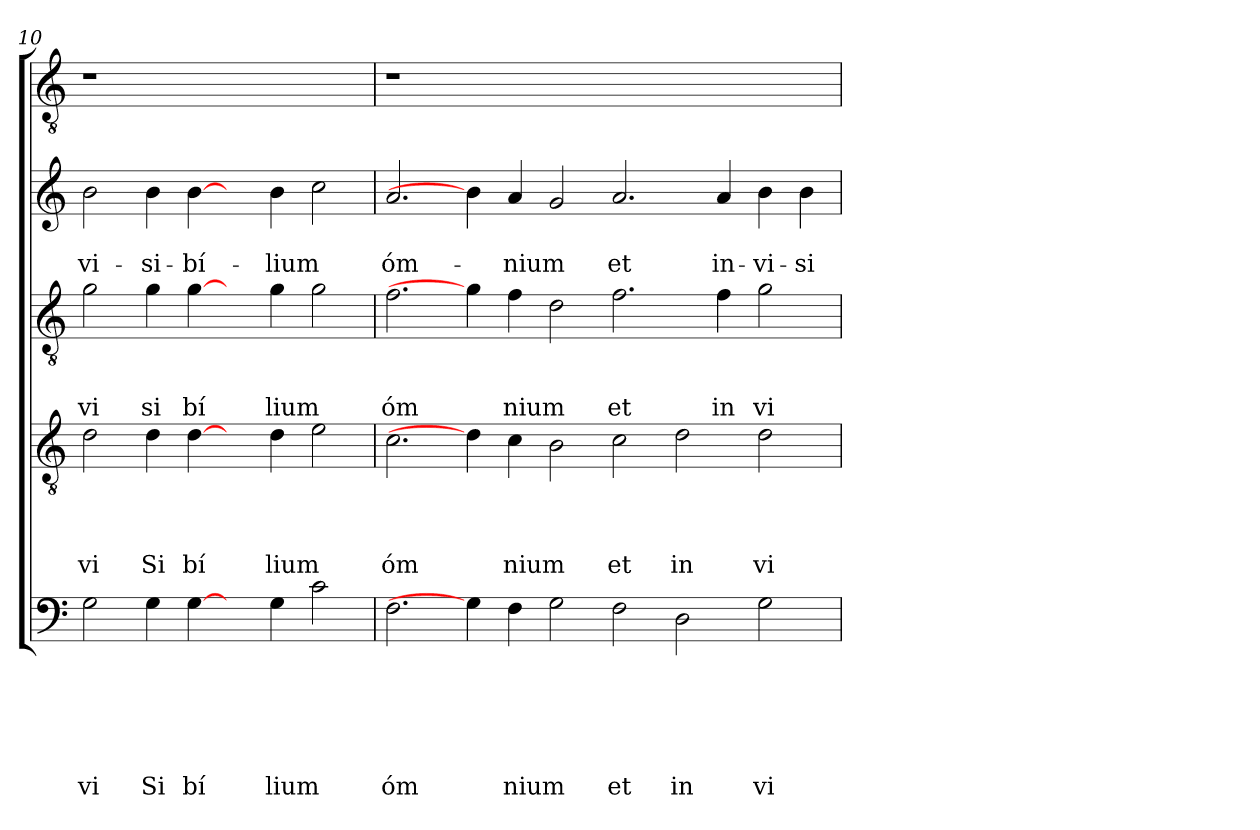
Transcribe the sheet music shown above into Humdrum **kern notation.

**kern	**text	**text	**text	**text	**text	**text	**kern	**text	**text	**text	**text	**kern	**text	**text	**text	**kern	**text	**text	**kern
*part5	*part5	*part5	*part5	*part5	*part5	*part5	*part4	*part4	*part4	*part4	*part4	*part3	*part3	*part3	*part3	*part2	*part2	*part2	*part1
*staff5	*staff5	*staff5	*staff5	*staff5	*staff5	*staff5	*staff4	*staff4	*staff4	*staff4	*staff4	*staff3	*staff3	*staff3	*staff3	*staff2	*staff2	*staff2	*staff1
*clefF4	*	*	*	*	*	*	*clefGv2	*	*	*	*	*clefGv2	*	*	*	*clefG2	*	*	*clefGv2
*k[]	*	*	*	*	*	*	*k[]	*	*	*	*	*k[]	*	*	*	*k[]	*	*	*k[]
*C:	*	*	*	*	*	*	*C:	*	*	*	*	*C:	*	*	*	*C:	*	*	*C:
=10	=10	=10	=10	=10	=10	=10	=10	=10	=10	=10	=10	=10	=10	=10	=10	=10	=10	=10	=10
!	!	!	!	!	!	!LO:LY:b	!	!	!	!	!LO:LY:b	!	!	!	!LO:LY:b	!	!	!LO:LY:b	!
2G\	.	.	.	.	.	vi	2d\	.	.	.	vi	2g\	.	.	vi	2b\	.	vi-	1r
!	!	!	!	!	!	!LO:LY:b	!	!	!	!	!LO:LY:b	!	!	!	!LO:LY:b	!	!	!LO:LY:b	!
4G\	.	.	.	.	.	Si	4d\	.	.	.	Si	4g\	.	.	si	4b\	.	-si-	.
!	!	!	!	!	!	!LO:LY:b	!	!	!	!	!LO:LY:b	!	!	!	!LO:LY:b	!	!	!LO:LY:b	!
[4G\	.	.	.	.	.	bí	[4d\	.	.	.	bí	[4g\	.	.	bí	[4b\	.	-bí-	.
4ryy	.	.	.	.	.	.	4ryy	.	.	.	.	4ryy	.	.	.	4ryy	.	.	1ryy
!	!	!	!	!	!	!LO:LY:b	!	!	!	!	!LO:LY:b	!	!	!	!LO:LY:b	!	!	!LO:LY:b	!
4G\	.	.	.	.	.	lium	4d\	.	.	.	lium	4g\	.	.	lium	4b\	.	-lium	.
2c\	.	.	.	.	.	.	2e\	.	.	.	.	2g\	.	.	.	2cc\	.	.	.
=11	=11	=11	=11	=11	=11	=11	=11	=11	=11	=11	=11	=11	=11	=11	=11	=11	=11	=11	=11
!	!	!	!	!	!	!LO:LY:b	!	!	!	!	!LO:LY:b	!	!	!	!LO:LY:b	!	!	!LO:LY:b	!
2.F\	.	.	.	.	.	óm	2.c\	.	.	.	óm	2.f\	.	.	óm	2.a/	.	óm-	1r
4G\]	.	.	.	.	.	.	4d\]	.	.	.	.	4g\]	.	.	.	4b\]	.	.	.
!	!	!	!	!	!	!LO:LY:b	!	!	!	!	!LO:LY:b	!	!	!	!LO:LY:b	!	!	!LO:LY:b	!
4F\	.	.	.	.	.	nium	4c\	.	.	.	nium	4f\	.	.	nium	4a/	.	-nium	0ryy
2G\	.	.	.	.	.	.	2B\	.	.	.	.	2d\	.	.	.	2g/	.	.	.
!	!	!	!	!	!	!LO:LY:b	!	!	!	!	!LO:LY:b	!	!	!	!LO:LY:b	!	!	!LO:LY:b	!
2F\	.	.	.	.	.	et	2c\	.	.	.	et	2.f\	.	.	et	2.a/	.	et	.
!	!	!	!	!	!	!LO:LY:b	!	!	!	!	!LO:LY:b	!	!	!	!	!	!	!	!
2D\	.	.	.	.	.	in	2d\	.	.	.	in	.	.	.	.	.	.	.	.
!	!	!	!	!	!	!	!	!	!	!	!	!	!	!	!LO:LY:b	!	!	!LO:LY:b	!
.	.	.	.	.	.	.	.	.	.	.	.	4f\	.	.	in	4a/	.	in-	.
!	!	!	!	!	!	!LO:LY:b	!	!	!	!	!LO:LY:b	!	!	!	!LO:LY:b	!	!	!LO:LY:b	!
2G\	.	.	.	.	.	vi	2d\	.	.	.	vi	2g\	.	.	vi	4b\	.	-vi-	.
!	!	!	!	!	!	!	!	!	!	!	!	!	!	!	!	!	!	!LO:LY:b	!
.	.	.	.	.	.	.	.	.	.	.	.	.	.	.	.	4b\	.	-si-	4ryy
=	=	=	=	=	=	=	=	=	=	=	=	=	=	=	=	=	=	=	=
*-	*-	*-	*-	*-	*-	*-	*-	*-	*-	*-	*-	*-	*-	*-	*-	*-	*-	*-	*-
